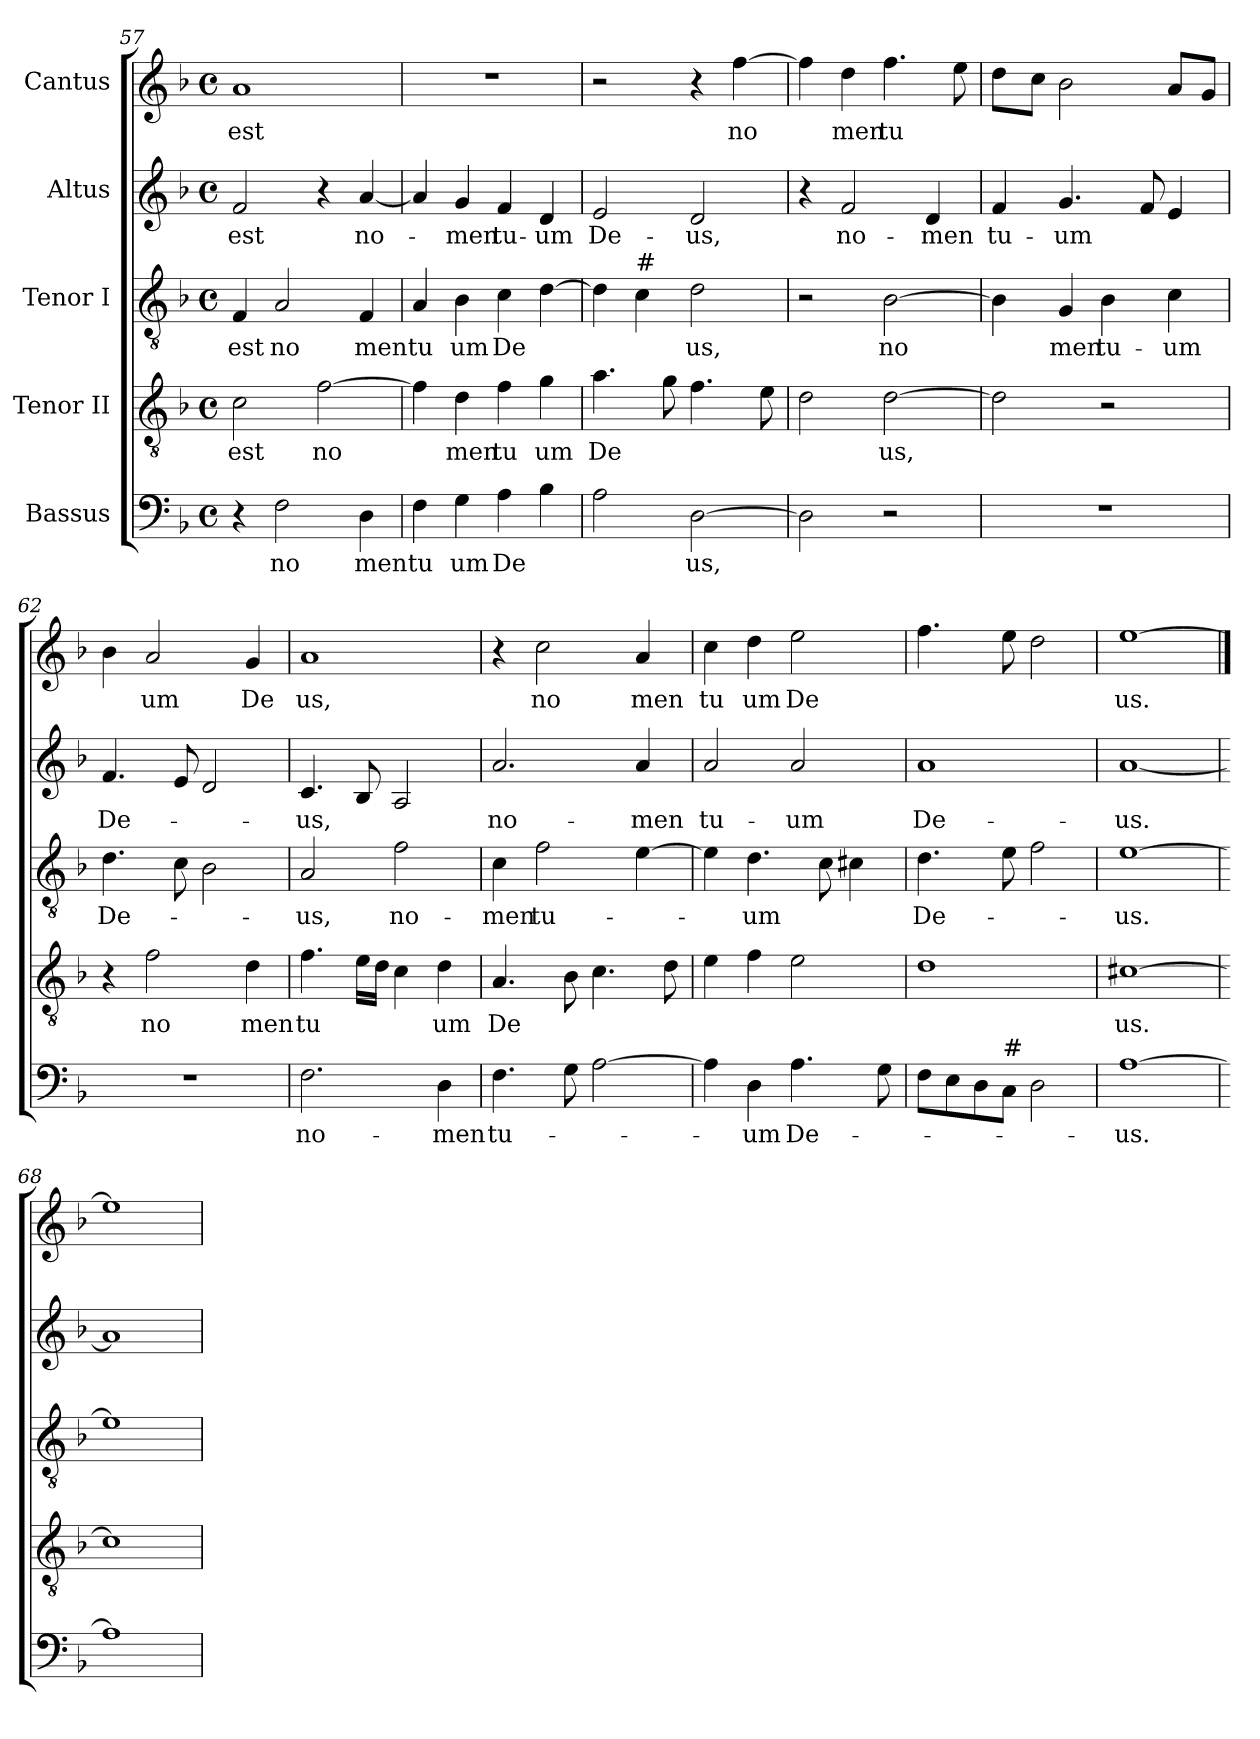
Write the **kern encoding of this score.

**kern	**text	**kern	**text	**kern	**text	**kern	**text	**kern	**text
*part5	*part5	*part4	*part4	*part3	*part3	*part2	*part2	*part1	*part1
*staff5	*staff5	*staff4	*staff4	*staff3	*staff3	*staff2	*staff2	*staff1	*staff1
*I"Bassus	*	*I"Tenor II	*	*I"Tenor I	*	*I"Altus	*	*I"Cantus	*
*clefF4	*	*clefGv2	*	*clefGv2	*	*clefG2	*	*clefG2	*
*k[b-]	*	*k[b-]	*	*k[b-]	*	*k[b-]	*	*k[b-]	*
*F:	*	*F:	*	*F:	*	*F:	*	*F:	*
*M4/4	*	*M4/4	*	*M4/4	*	*M4/4	*	*M4/4	*
*met(c)	*	*met(c)	*	*met(c)	*	*met(c)	*	*met(c)	*
=57	=57	=57	=57	=57	=57	=57	=57	=57	=57
!	!	!	!LO:LY:b:cj	!	!LO:LY:b:cj	!	!LO:LY:b:cj	!	!LO:LY:b:cj
4r	.	2c\	est	4F/	est	2f/	est	1a	est
!	!LO:LY:b:cj	!	!	!	!LO:LY:b:cj	!	!	!	!
2F\	no	.	.	2A/	no	.	.	.	.
!	!	!	!LO:LY:b:cj	!	!	!	!	!	!
.	.	[>2f\	no	.	.	4r	.	.	.
!	!LO:LY:b:cj	!	!	!	!LO:LY:b:cj	!	!LO:LY:b:cj	!	!
4D\	men	.	.	4F/	men	[<4a/	no-	.	.
=58	=58	=58	=58	=58	=58	=58	=58	=58	=58
!	!LO:LY:b:cj	!	!	!	!LO:LY:b:cj	!	!	!	!
4F\	tu	4f\]	.	4A/	tu	4a/]	.	1r	.
!	!LO:LY:b:cj	!	!LO:LY:b:cj	!	!LO:LY:b:cj	!	!LO:LY:b:cj	!	!
4G\	um	4d\	men	4B-\	um	4g/	-men	.	.
!	!LO:LY:b	!	!LO:LY:b:cj	!	!LO:LY:b	!	!LO:LY:b:cj	!	!
4A\	De	4f\	tu	4c\	De	4f/	tu-	.	.
!	!	!	!LO:LY:b:cj	!	!	!	!LO:LY:b:cj	!	!
4B-\	.	4g\	um	[>4d\	.	4d/	-um	.	.
=59	=59	=59	=59	=59	=59	=59	=59	=59	=59
!	!	!	!LO:LY:b	!	!	!	!LO:LY:b:cj	!	!
2A\	.	4.a\	De	4d\]	.	2e/	De-	2r	.
!	!	!	!	!LO:TX:a:t=#	!	!	!	!	!
.	.	.	.	4c\	.	.	.	.	.
.	.	8g\	.	.	.	.	.	.	.
!	!LO:LY:b	!	!	!	!LO:LY:b:cj	!	!LO:LY:b:cj	!	!
[>2D\	us,	4.f\	.	2d\	us,	2d/	-us,	4r	.
!	!	!	!	!	!	!	!	!	!LO:LY:b:cj
.	.	.	.	.	.	.	.	[>4ff\	no
.	.	8e\	.	.	.	.	.	.	.
=60	=60	=60	=60	=60	=60	=60	=60	=60	=60
2D\]	.	2d\	.	2r	.	4r	.	4ff\]	.
!	!	!	!	!	!	!	!LO:LY:b:cj	!	!LO:LY:b:cj
.	.	.	.	.	.	2f/	no-	4dd\	men
!	!	!	!LO:LY:b	!	!LO:LY:b:cj	!	!	!	!LO:LY:b:cj
2r	.	[>2d\	us,	[>2B-\	no	.	.	4.ff\	tu
!	!	!	!	!	!	!	!LO:LY:b:cj	!	!
.	.	.	.	.	.	4d/	-men	.	.
.	.	.	.	.	.	.	.	8ee\	.
!!LO:PB:g=z
=61	=61	=61	=61	=61	=61	=61	=61	=61	=61
!	!	!	!	!	!	!	!LO:LY:b:cj	!	!
*	*	*	*	*^	*	*	*	*^	*
1r	.	2d\]	.	4B-\]	64ryy	.	4f/	tu-	8dd\L	32ryy	.
.	.	.	.	.	2ryy	.	.	.	.	.	.
.	.	.	.	.	.	.	.	.	.	2ryy	.
.	.	.	.	.	.	.	.	.	8cc\J	.	.
!	!	!	!	!	!	!LO:LY:b:cj	!	!LO:LY:b	!	!	!
.	.	.	.	4G/	.	men	4.g/	-um	2b-\	.	.
!	!	!	!	!	!	!LO:LY:b:cj	!	!	!	!	!
.	.	2r	.	4B-\	.	tu-	.	.	.	.	.
.	.	.	.	.	4ryy	.	.	.	.	.	.
.	.	.	.	.	.	.	.	.	.	4...ryy	.
.	.	.	.	.	.	.	8f/	.	.	.	.
!	!	!	!	!	!	!LO:LY:b:cj	!	!	!	!	!
.	.	.	.	4c\	.	-um	4e/	.	8a/L	.	.
.	.	.	.	.	8...ryy	.	.	.	.	.	.
.	.	.	.	.	.	.	.	.	8g/J	.	.
=62	=62	=62	=62	=62	=62	=62	=62	=62	=62	=62	=62
!	!	!	!	!	!	!LO:LY:b	!	!LO:LY:b	!	!	!
*	*	*	*	*v	*v	*	*	*	*v	*v	*
1r	.	4r	.	4.d\	De-	4.f/	De-	4b-\	.
!	!	!	!LO:LY:b:cj	!	!	!	!	!	!LO:LY:b:cj
.	.	2f\	no	.	.	.	.	2a/	um
.	.	.	.	8c\	.	8e/	.	.	.
.	.	.	.	2B-\	.	2d/	.	.	.
!	!	!	!LO:LY:b:cj	!	!	!	!	!	!LO:LY:b:cj
.	.	4d\	men	.	.	.	.	4g/	De
=63	=63	=63	=63	=63	=63	=63	=63	=63	=63
!	!LO:LY:b:cj	!	!LO:LY:b:cj	!	!LO:LY:b:cj	!	!LO:LY:b	!	!LO:LY:b:cj
2.F\	no-	4.f\	tu	2A/	-us,	4.c/	-us,	1a	us,
.	.	16e\L	.	.	.	8B-/	.	.	.
.	.	16d\J	.	.	.	.	.	.	.
!	!	!	!	!	!LO:LY:b:cj	!	!	!	!
.	.	4c\	.	2f\	no-	2A/	.	.	.
!	!LO:LY:b:cj	!	!LO:LY:b:cj	!	!	!	!	!	!
4D\	-men	4d\	um	.	.	.	.	.	.
=64	=64	=64	=64	=64	=64	=64	=64	=64	=64
!	!LO:LY:b:cj	!	!LO:LY:b	!	!LO:LY:b:cj	!	!LO:LY:b:cj	!	!
4.F\	tu-	4.A/	De	4c\	-men	2.a/	no-	4r	.
!	!	!	!	!	!LO:LY:b:cj	!	!	!	!LO:LY:b:cj
.	.	.	.	2f\	tu-	.	.	2cc\	no
8G\	.	8B-\	.	.	.	.	.	.	.
[>2A\	.	4.c\	.	.	.	.	.	.	.
!	!	!	!	!	!	!	!LO:LY:b:cj	!	!LO:LY:b:cj
.	.	.	.	[>4e\	.	4a/	-men	4a/	men
.	.	8d\	.	.	.	.	.	.	.
=65	=65	=65	=65	=65	=65	=65	=65	=65	=65
!	!	!	!	!	!	!	!LO:LY:b:cj	!	!LO:LY:b:cj
4A\]	.	4e\	.	4e\]	.	2a/	tu-	4cc\	tu
!	!LO:LY:b:cj	!	!	!	!LO:LY:b	!	!	!	!LO:LY:b:cj
4D\	-um	4f\	.	4.d\	-um	.	.	4dd\	um
!	!LO:LY:b	!	!	!	!	!	!LO:LY:b:cj	!	!LO:LY:b
4.A\	De-	2e\	.	.	.	2a/	-um	2ee\	De
.	.	.	.	8c\	.	.	.	.	.
.	.	.	.	4c#X\	.	.	.	.	.
8G\	.	.	.	.	.	.	.	.	.
=66	=66	=66	=66	=66	=66	=66	=66	=66	=66
!	!	!	!	!	!LO:LY:b	!	!LO:LY:b:cj	!	!
8F\L	.	1d	.	4.d\	De-	1a	De-	4.ff\	.
8E\	.	.	.	.	.	.	.	.	.
8D\	.	.	.	.	.	.	.	.	.
!LO:TX:a:t=#	!	!	!	!	!	!	!	!	!
8C\J	.	.	.	8e\	.	.	.	8ee\	.
2D\	.	.	.	2f\	.	.	.	2dd\	.
=67	=67	=67	=67	=67	=67	=67	=67	=67	=67
!	!LO:LY:b:cj	!	!LO:LY:b:cj	!	!LO:LY:b:cj	!	!LO:LY:b:cj	!	!LO:LY:b:cj
[1A	-us.	[1c#X	us.	[1e	-us.	[1a	-us.	[1ee	us.
=68	==68	=68	==68	=68	==68	=68	==68	==68	==68
1A]	.	1c#]	.	1e]	.	1a]	.	1ee]	.
=	=	=	=	=	=	=	=	=	=
*-	*-	*-	*-	*-	*-	*-	*-	*-	*-
